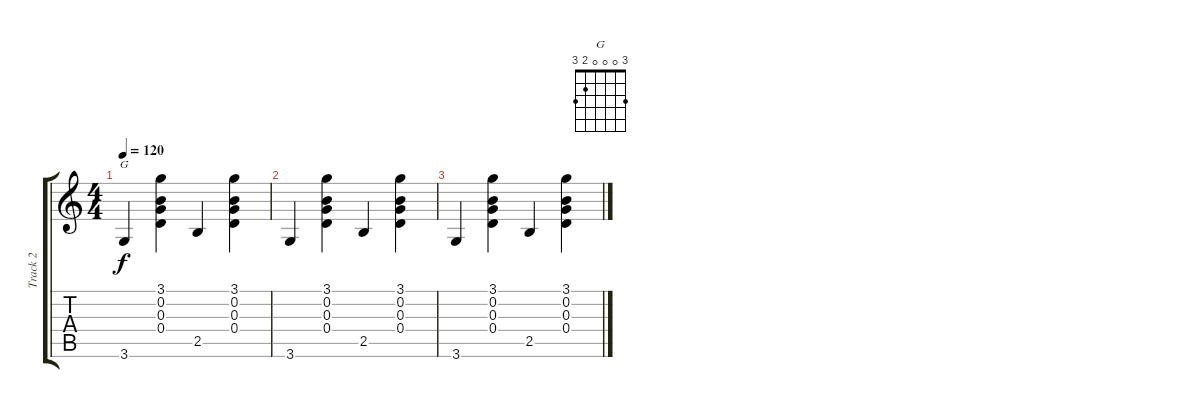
\track ("Track 2" "Track 2") {instrument acousticguitarsteel}
\staff {score tabs}
\tuning (E4 B3 G3 D3 A2 E2) {hide}
\chord ("G" 3 0 0 0 2 3)
\ts (4 4)
\tempo 120
\clef g2
\ks c
3.6.4{ch "G" dy f} (3.1 0.2 0.3 0.4).4 2.5.4 (3.1 0.2 0.3 0.4).4 |
3.6.4 (3.1 0.2 0.3 0.4).4 2.5.4 (3.1 0.2 0.3 0.4).4 |
3.6.4 (3.1 0.2 0.3 0.4).4 2.5.4 (3.1 0.2 0.3 0.4).4
